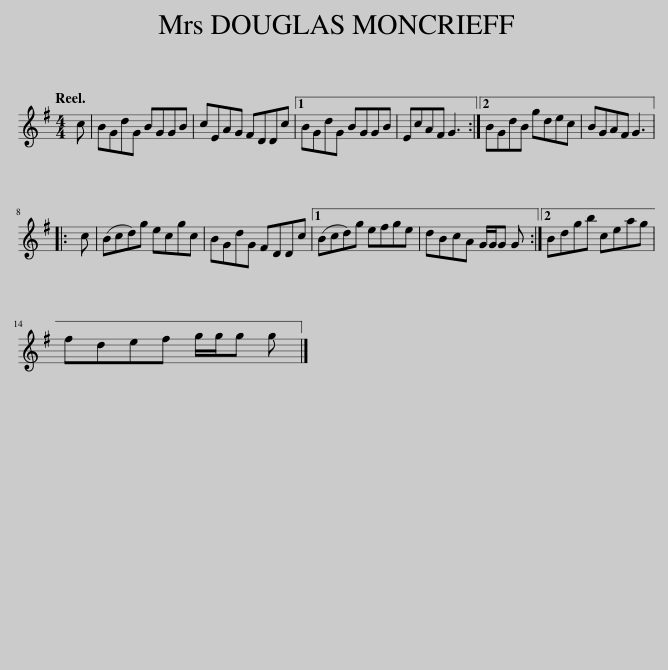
X:1
L:1/8
Q:1/4=120
M:4/4
I:linebreak $
K:G
V:1 treble
V:1
 c | BGdG BGGB | cEAG FDDc |1 BGdG BGGB | EcAF G3 :|2 %5
 BGdB gdec | BGAF G3 |:$ c | (Bcd)g ecgc | BGdG FDDc |1 %10
 (Bcd)g efge | dBcA G/G/G G :|2 Bdgb ceag |$ fdef g/g/g g |] %14
